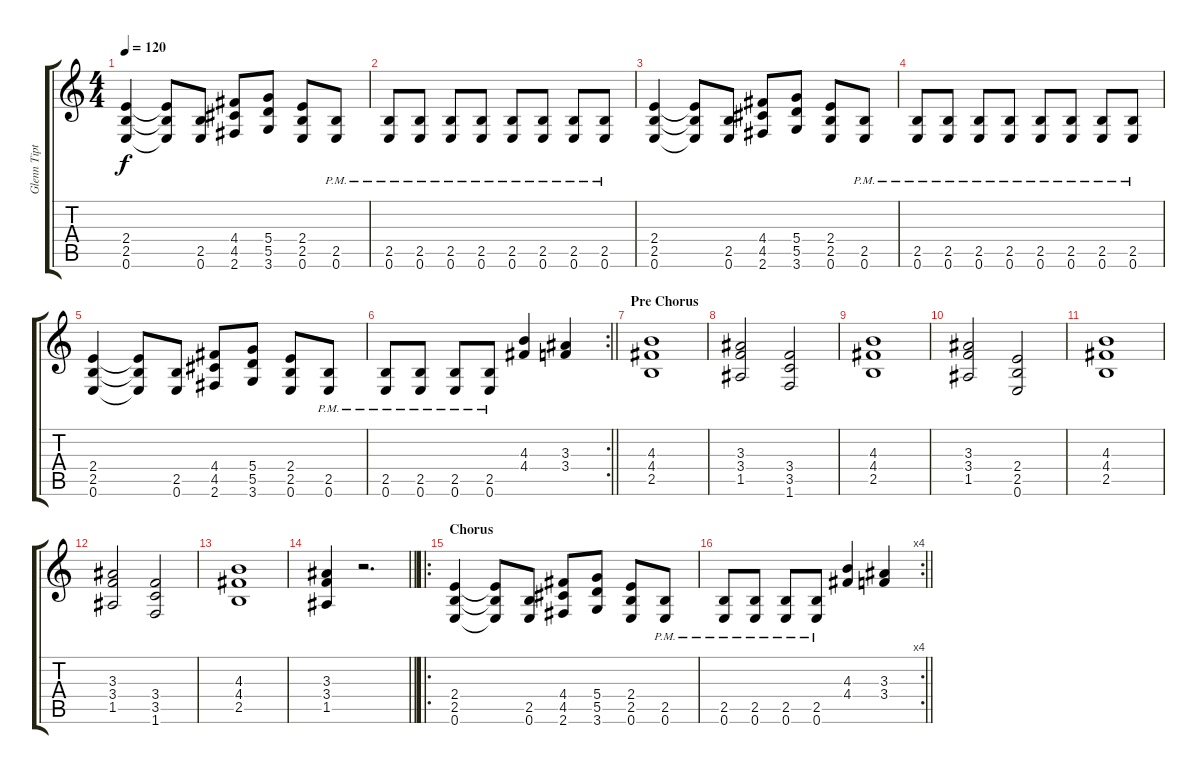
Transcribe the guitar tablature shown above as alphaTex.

\track ("Glenn Tipton" "Glenn Tipt") {instrument distortionguitar}
\staff {score tabs}
\tuning (E4 B3 G3 D3 A2 E2) {hide}
\ts (4 4)
\tempo 120
\clef g2
\ks c
(2.4 2.5 0.6).4{dy f} (2.4{t} 2.5{t} 0.6{t}).8 (2.5 0.6).8 (4.4 4.5 2.6).8 (5.4 5.5 3.6).8 (2.4 2.5 0.6).8 (2.5{pm} 0.6{pm}).8 |
(2.5{pm} 0.6{pm}).8 (2.5{pm} 0.6{pm}).8 (2.5{pm} 0.6{pm}).8 (2.5{pm} 0.6{pm}).8 (2.5{pm} 0.6{pm}).8 (2.5{pm} 0.6{pm}).8 (2.5{pm} 0.6{pm}).8 (2.5{pm} 0.6{pm}).8 |
(2.4 2.5 0.6).4 (2.4{t} 2.5{t} 0.6{t}).8 (2.5 0.6).8 (4.4 4.5 2.6).8 (5.4 5.5 3.6).8 (2.4 2.5 0.6).8 (2.5{pm} 0.6{pm}).8 |
(2.5{pm} 0.6{pm}).8 (2.5{pm} 0.6{pm}).8 (2.5{pm} 0.6{pm}).8 (2.5{pm} 0.6{pm}).8 (2.5{pm} 0.6{pm}).8 (2.5{pm} 0.6{pm}).8 (2.5{pm} 0.6{pm}).8 (2.5{pm} 0.6{pm}).8 |
(2.4 2.5 0.6).4 (2.4{t} 2.5{t} 0.6{t}).8 (2.5 0.6).8 (4.4 4.5 2.6).8 (5.4 5.5 3.6).8 (2.4 2.5 0.6).8 (2.5{pm} 0.6{pm}).8 |
\rc 2
\barLineRight lightlight
(2.5{pm} 0.6{pm}).8 (2.5{pm} 0.6{pm}).8 (2.5{pm} 0.6{pm}).8 (2.5{pm} 0.6{pm}).8 (4.3 4.4).4 (3.3 3.4).4 |
\section ("" "Pre Chorus")
(4.3 4.4 2.5).1 |
(3.3 3.4 1.5).2 (3.4 3.5 1.6).2 |
(4.3 4.4 2.5).1 |
(3.3 3.4 1.5).2 (2.4 2.5 0.6).2 |
(4.3 4.4 2.5).1 |
(3.3 3.4 1.5).2 (3.4 3.5 1.6).2 |
(4.3 4.4 2.5).1 |
\barLineRight lightlight
(3.3 3.4 1.5).4 r.2{d} |
\ro
\section ("" "Chorus")
(2.4 2.5 0.6).4 (2.4{t} 2.5{t} 0.6{t}).8 (2.5 0.6).8 (4.4 4.5 2.6).8 (5.4 5.5 3.6).8 (2.4 2.5 0.6).8 (2.5{pm} 0.6{pm}).8 |
\rc 4
\barLineRight lightlight
(2.5{pm} 0.6{pm}).8 (2.5{pm} 0.6{pm}).8 (2.5{pm} 0.6{pm}).8 (2.5{pm} 0.6{pm}).8 (4.3 4.4).4 (3.3 3.4).4
